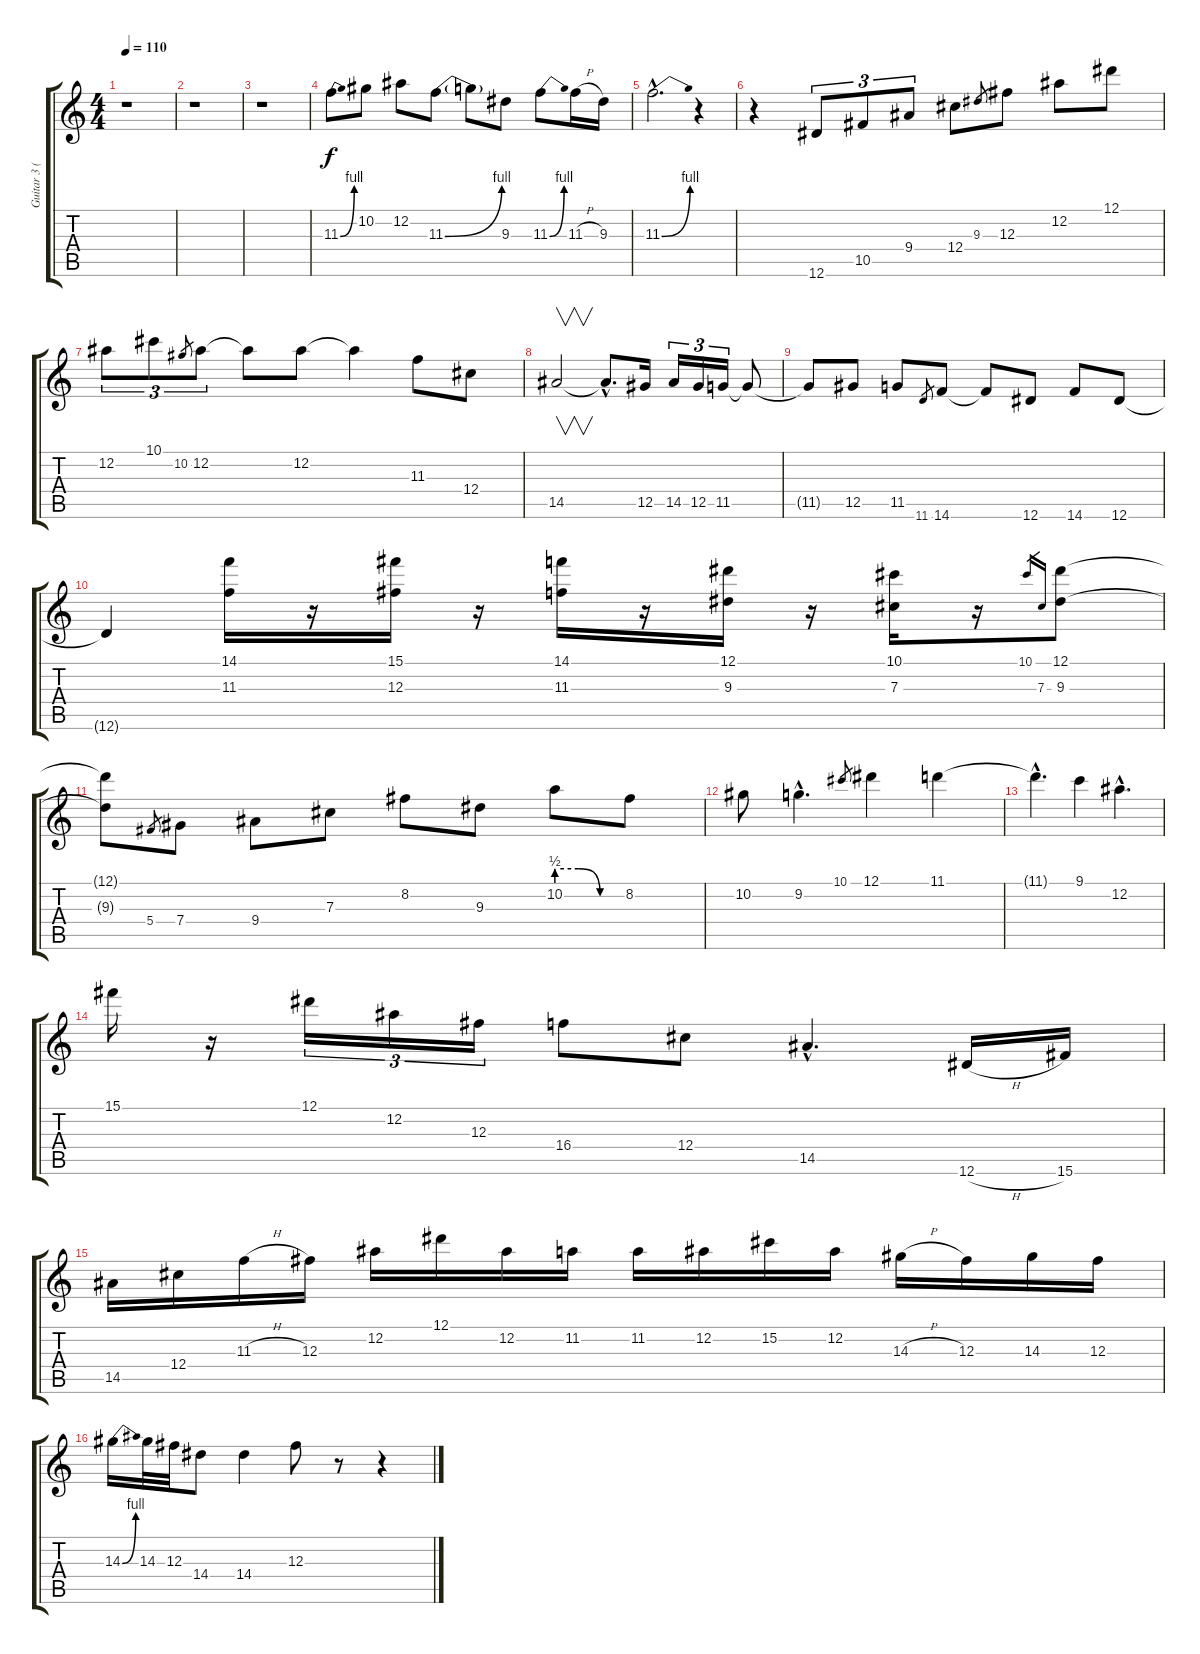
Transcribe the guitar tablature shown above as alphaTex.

\track ("Guitar 3 (solo)" "Guitar 3 (") {instrument electricguitarjazz}
\staff {score tabs}
\tuning (Eb4 Bb3 Gb3 Db3 Ab2 Eb2) {hide}
\ts (4 4)
\tempo 110
\clef g2
\ks c
r.1{dy f} |
r.1 |
r.1 |
11.3{be (bend 0 0 60 4)}.8 10.2.8 12.2.8 11.3{be (bend 0 0 60 4)}.8 11.3{t}.8 9.3.8 11.3{be (bend 0 0 60 4)}.8 11.3{h}.16 9.3.16 |
11.3{be (bend 0 0 60 4) hac}.2{d} r.4 |
r.4 12.6.8{tu (3 2)} 10.5.8{tu (3 2)} 9.4.8{tu (3 2)} 12.4.8 9.3.8{gr} 12.3.8 12.2.8 12.1.8 |
12.2.8{tu (3 2)} 10.1.8{tu (3 2)} 10.2.8{gr} 12.2.8{tu (3 2)} 12.2{t}.8 12.2.8 12.2{t}.4 11.3.8 12.4.8 |
14.5.2{v} 14.5{hac t}.8{d} 12.5.16 14.5.16{tu (3 2)} 12.5.16{tu (3 2)} 11.5.16{tu (3 2)} 11.5{t}.8 |
11.5{t}.8 12.5.8 11.5.8 11.6.8{gr} 14.6.8 14.6{t}.8 12.6.8 14.6.8 12.6.8 |
12.6{t}.4 (14.1 11.3).16 r.16 (15.1 12.3).16 r.16 (14.1 11.3).16 r.16 (12.1 9.3).16 r.16 (10.1 7.3).16 r.16 10.1.16{gr} 7.3.16{gr} (12.1 9.3).8 |
(12.1{t} 9.3{t}).8 5.4.8{gr} 7.4.8 9.4.8 7.3.8 8.2.8 9.3.8 10.2{be (custom 0 2 20 2 40 0 60 0)}.8 8.2.8 |
10.2.8 9.2{hac}.4{d} 10.1.8{gr} 12.1.4 11.1.4 |
11.1{hac t}.4{d} 9.1.4 12.2{hac}.4{d} |
15.1.16 r.16 12.1.16{tu (3 2)} 12.2.16{tu (3 2)} 12.3.16{tu (3 2)} 16.4.8 12.4.8 14.5{hac}.4{d} 12.6{h}.16 15.6.16 |
14.5.16 12.4.16 11.3{h}.16 12.3.16 12.2.16 12.1.16 12.2.16 11.2.16 11.2.16 12.2.16 15.2.16 12.2.16 14.3{h}.16 12.3.16 14.3.16 12.3.16 |
14.3{be (bend 0 0 60 4)}.16 14.3.32 12.3.32 14.4.8 14.4.4 12.3.8 r.8 r.4
